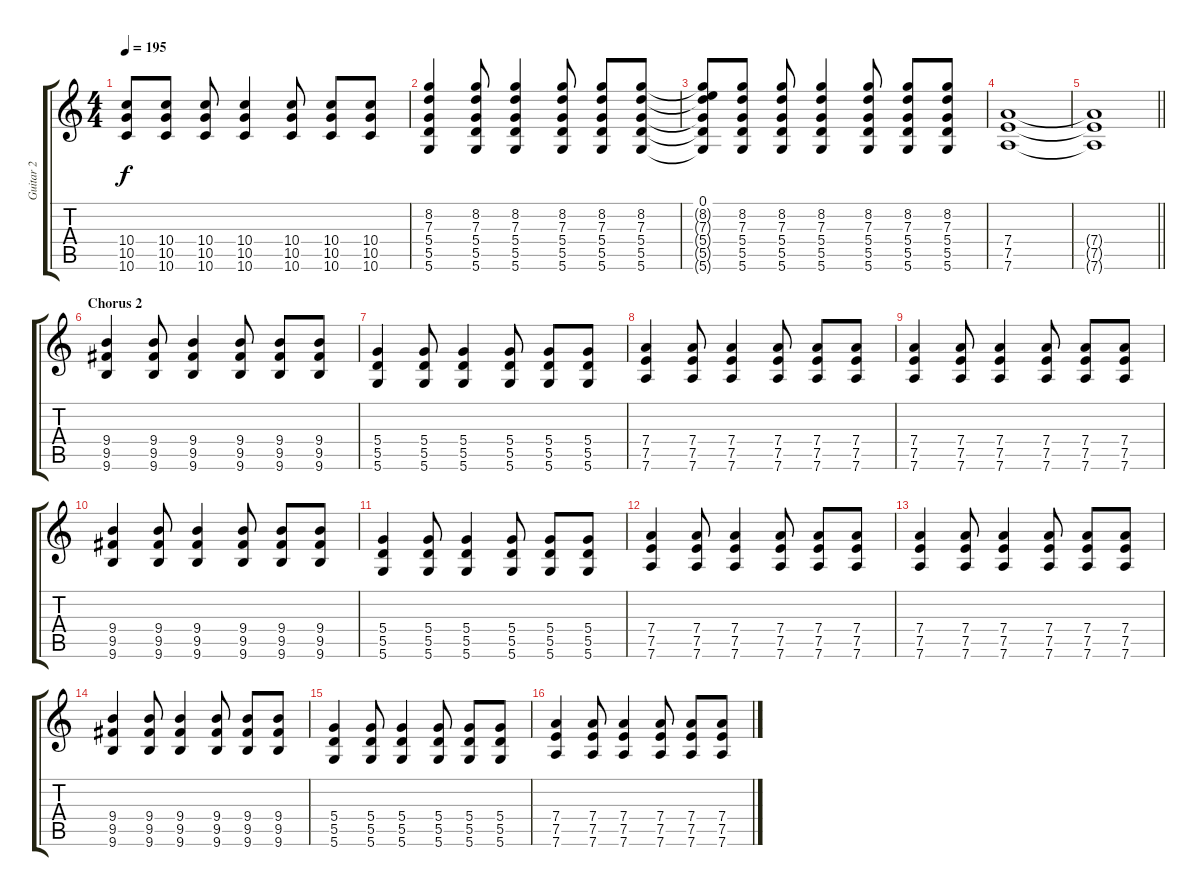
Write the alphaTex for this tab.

\track ("Guitar 2" "Guitar 2") {instrument distortionguitar}
\staff {score tabs}
\tuning (E4 B3 G3 D3 A2 D2) {hide}
\ts (4 4)
\tempo 195
\clef g2
\ks c
(10.4{t} 10.5{t} 10.6{t}).8{dy f} (10.4 10.5 10.6).8 (10.4 10.5 10.6).8 (10.4 10.5 10.6).4 (10.4 10.5 10.6).8 (10.4 10.5 10.6).8 (10.4 10.5 10.6).8 |
(8.2 7.3 5.4 5.5 5.6).4 (8.2 7.3 5.4 5.5 5.6).8 (8.2 7.3 5.4 5.5 5.6).4 (8.2 7.3 5.4 5.5 5.6).8 (8.2 7.3 5.4 5.5 5.6).8 (8.2 7.3 5.4 5.5 5.6).8 |
(0.1 8.2{t} 7.3{t} 5.4{t} 5.5{t} 5.6{t}).8 (8.2 7.3 5.4 5.5 5.6).8 (8.2 7.3 5.4 5.5 5.6).8 (8.2 7.3 5.4 5.5 5.6).4 (8.2 7.3 5.4 5.5 5.6).8 (8.2 7.3 5.4 5.5 5.6).8 (8.2 7.3 5.4 5.5 5.6).8 |
(7.4 7.5 7.6).1 |
\barLineRight lightlight
(7.4{t} 7.5{t} 7.6{t}).1 |
\section ("" "Chorus 2")
(9.4 9.5 9.6).4 (9.4 9.5 9.6).8 (9.4 9.5 9.6).4 (9.4 9.5 9.6).8 (9.4 9.5 9.6).8 (9.4 9.5 9.6).8 |
(5.4 5.5 5.6).4 (5.4 5.5 5.6).8 (5.4 5.5 5.6).4 (5.4 5.5 5.6).8 (5.4 5.5 5.6).8 (5.4 5.5 5.6).8 |
(7.4 7.5 7.6).4 (7.4 7.5 7.6).8 (7.4 7.5 7.6).4 (7.4 7.5 7.6).8 (7.4 7.5 7.6).8 (7.4 7.5 7.6).8 |
(7.4 7.5 7.6).4 (7.4 7.5 7.6).8 (7.4 7.5 7.6).4 (7.4 7.5 7.6).8 (7.4 7.5 7.6).8 (7.4 7.5 7.6).8 |
(9.4 9.5 9.6).4 (9.4 9.5 9.6).8 (9.4 9.5 9.6).4 (9.4 9.5 9.6).8 (9.4 9.5 9.6).8 (9.4 9.5 9.6).8 |
(5.4 5.5 5.6).4 (5.4 5.5 5.6).8 (5.4 5.5 5.6).4 (5.4 5.5 5.6).8 (5.4 5.5 5.6).8 (5.4 5.5 5.6).8 |
(7.4 7.5 7.6).4 (7.4 7.5 7.6).8 (7.4 7.5 7.6).4 (7.4 7.5 7.6).8 (7.4 7.5 7.6).8 (7.4 7.5 7.6).8 |
(7.4 7.5 7.6).4 (7.4 7.5 7.6).8 (7.4 7.5 7.6).4 (7.4 7.5 7.6).8 (7.4 7.5 7.6).8 (7.4 7.5 7.6).8 |
(9.4 9.5 9.6).4 (9.4 9.5 9.6).8 (9.4 9.5 9.6).4 (9.4 9.5 9.6).8 (9.4 9.5 9.6).8 (9.4 9.5 9.6).8 |
(5.4 5.5 5.6).4 (5.4 5.5 5.6).8 (5.4 5.5 5.6).4 (5.4 5.5 5.6).8 (5.4 5.5 5.6).8 (5.4 5.5 5.6).8 |
(7.4 7.5 7.6).4 (7.4 7.5 7.6).8 (7.4 7.5 7.6).4 (7.4 7.5 7.6).8 (7.4 7.5 7.6).8 (7.4 7.5 7.6).8
